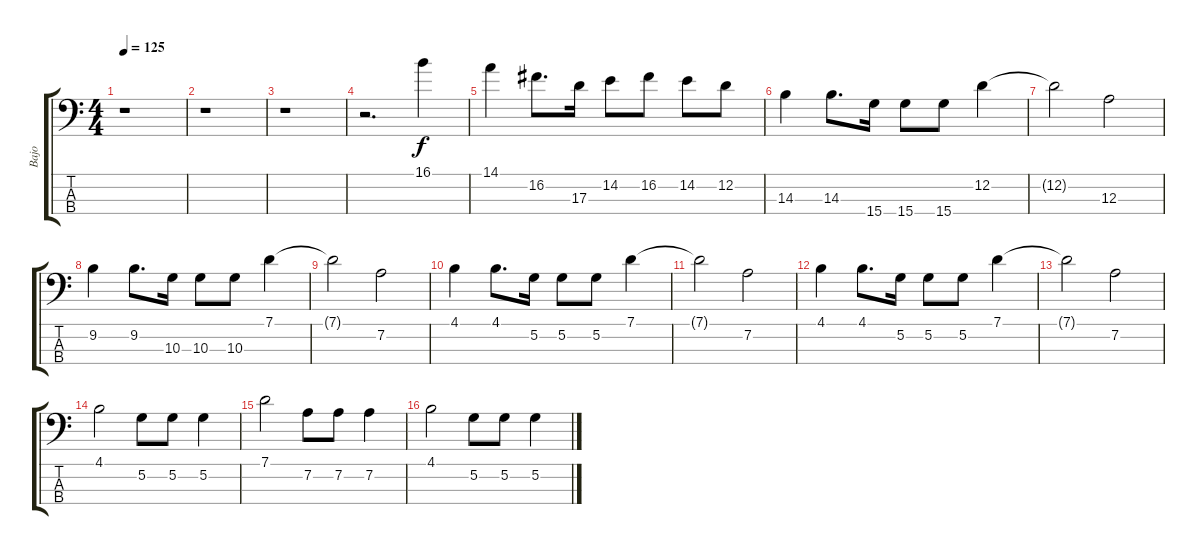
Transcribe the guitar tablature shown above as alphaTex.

\track ("Bajo" "Bajo") {instrument electricbassfinger}
\staff {score tabs}
\tuning (G2 D2 A1 E1) {hide}
\ts (4 4)
\tempo 125
\clef f4
\ks c
r.1{dy f instrument electricbassfinger} |
r.1 |
r.1 |
r.2{d} 16.1.4 |
14.1.4 16.2.8{d} 17.3.16 14.2.8 16.2.8 14.2.8 12.2.8 |
14.3.4 14.3.8{d} 15.4.16 15.4.8 15.4.8 12.2.4 |
12.2{t}.2 12.3.2 |
9.2.4 9.2.8{d} 10.3.16 10.3.8 10.3.8 7.1.4 |
7.1{t}.2 7.2.2 |
4.1.4 4.1.8{d} 5.2.16 5.2.8 5.2.8 7.1.4 |
7.1{t}.2 7.2.2 |
4.1.4 4.1.8{d} 5.2.16 5.2.8 5.2.8 7.1.4 |
7.1{t}.2 7.2.2 |
4.1.2 5.2.8 5.2.8 5.2.4 |
7.1.2 7.2.8 7.2.8 7.2.4 |
4.1.2 5.2.8 5.2.8 5.2.4
